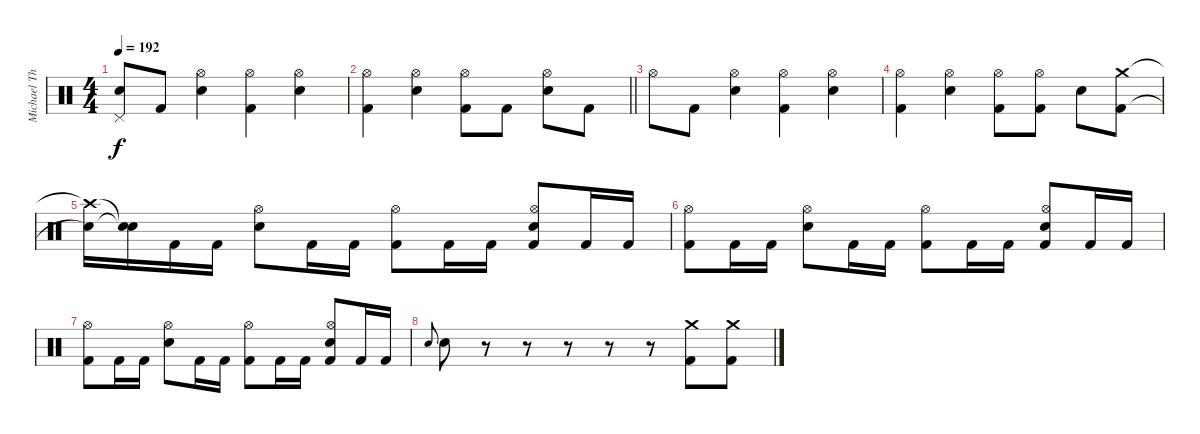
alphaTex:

\track ("Michael Thomas" "Michael Th") {instrument percussion}
\staff {score}
\articulation defaults
\ts (4 4)
\tempo 192
\clef neutral
\ks c
("Pedal Hi-Hat (hit)"{t} "Snare (hit)"{t}).8{dy f} "Kick (hit) 2".8 ("Hi-Hat (open)" "Electric Snare (hit)").4 ("Hi-Hat (open)" "Kick (hit) 2").4 ("Hi-Hat (open)" "Electric Snare (hit)").4 |
\barLineRight lightlight
("Hi-Hat (open)" "Kick (hit) 2").4 ("Hi-Hat (open)" "Electric Snare (hit)").4 ("Hi-Hat (open)" "Kick (hit) 2").8 "Kick (hit) 2".8 ("Hi-Hat (open)" "Electric Snare (hit)").8 "Kick (hit) 2".8 |
"Hi-Hat (open)".8 "Kick (hit) 2".8 ("Hi-Hat (open)" "Electric Snare (hit)").4 ("Hi-Hat (open)" "Kick (hit) 2").4 ("Hi-Hat (open)" "Electric Snare (hit)").4 |
("Hi-Hat (open)" "Kick (hit) 2").4 ("Hi-Hat (open)" "Electric Snare (hit)").4 ("Hi-Hat (open)" "Kick (hit) 2").8 ("Hi-Hat (open)" "Kick (hit) 2").8 "Electric Snare (hit)".8 ("Crash medium (hit)" "Kick (hit) 2").8 |
("Crash high (hit)"{t} "Snare (hit)"{t}).16 ("Snare (hit)"{t} "Snare (hit)"{t}).16 "Kick (hit) 2".16 "Kick (hit) 2".16 ("Hi-Hat (open)" "Electric Snare (hit)").8 "Kick (hit) 2".16 "Kick (hit) 2".16 ("Hi-Hat (open)" "Kick (hit) 2").8 "Kick (hit) 2".16 "Kick (hit) 2".16 ("Hi-Hat (open)" "Electric Snare (hit)" "Kick (hit) 2").8 "Kick (hit) 2".16 "Kick (hit) 2".16 |
("Hi-Hat (open)" "Kick (hit) 2").8 "Kick (hit) 2".16 "Kick (hit) 2".16 ("Hi-Hat (open)" "Electric Snare (hit)").8 "Kick (hit) 2".16 "Kick (hit) 2".16 ("Hi-Hat (open)" "Kick (hit) 2").8 "Kick (hit) 2".16 "Kick (hit) 2".16 ("Hi-Hat (open)" "Electric Snare (hit)" "Kick (hit) 2").8 "Kick (hit) 2".16 "Kick (hit) 2".16 |
("Hi-Hat (open)" "Kick (hit) 2").8 "Kick (hit) 2".16 "Kick (hit) 2".16 ("Hi-Hat (open)" "Electric Snare (hit)").8 "Kick (hit) 2".16 "Kick (hit) 2".16 ("Hi-Hat (open)" "Kick (hit) 2").8 "Kick (hit) 2".16 "Kick (hit) 2".16 ("Hi-Hat (open)" "Electric Snare (hit)" "Kick (hit) 2").8 "Kick (hit) 2".16 "Kick (hit) 2".16 |
"Electric Snare (hit)".8{gr onbeat} "Electric Snare (hit)".8 r.8 r.8 r.8 r.8 r.8 ("Crash medium (hit)" "Kick (hit) 2").8 ("Crash medium (hit)" "Kick (hit) 2").8
